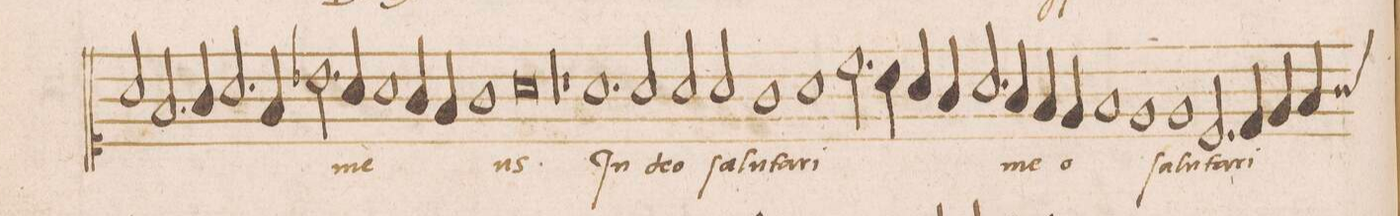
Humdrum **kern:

**kern	**text
*I"DISCANTVS	*
*clefC1	*
*k[]	*
*met(C|)	*
*M2/1	*
2a/	.
2.f/	.
4g/	.
2.a/	.
=12-	=12-
4f/	.
2.b-X\	.
4a/	me-
1a\	.
=13-	=13-
4g\	.
4f/	.
1g	.
=14-	=14-
0a	-us.
=15-	=15-
00r	.
=16-	=16-
=17-	=17-
1r	.
1.a	In
=18-	=18-
2a/	de-
2a/	-o
2a/	ſa-
=19-	=19-
1g	-lu-
1a	-ta-
=20-	=20-
2.cc\	-ri
4bny\	.
4a/	.
4g/	.
2.a/	.
=21-	=21-
4g/	me-
4f/	.
4e/	-o
1f	.
=22-	=22-
1e	ſa-
1e	-lu-
=23-	=23-
2.c/	-ta-
4d/	-ri
4e/	.
4f/	.
*custos:g	*
*-	*-
